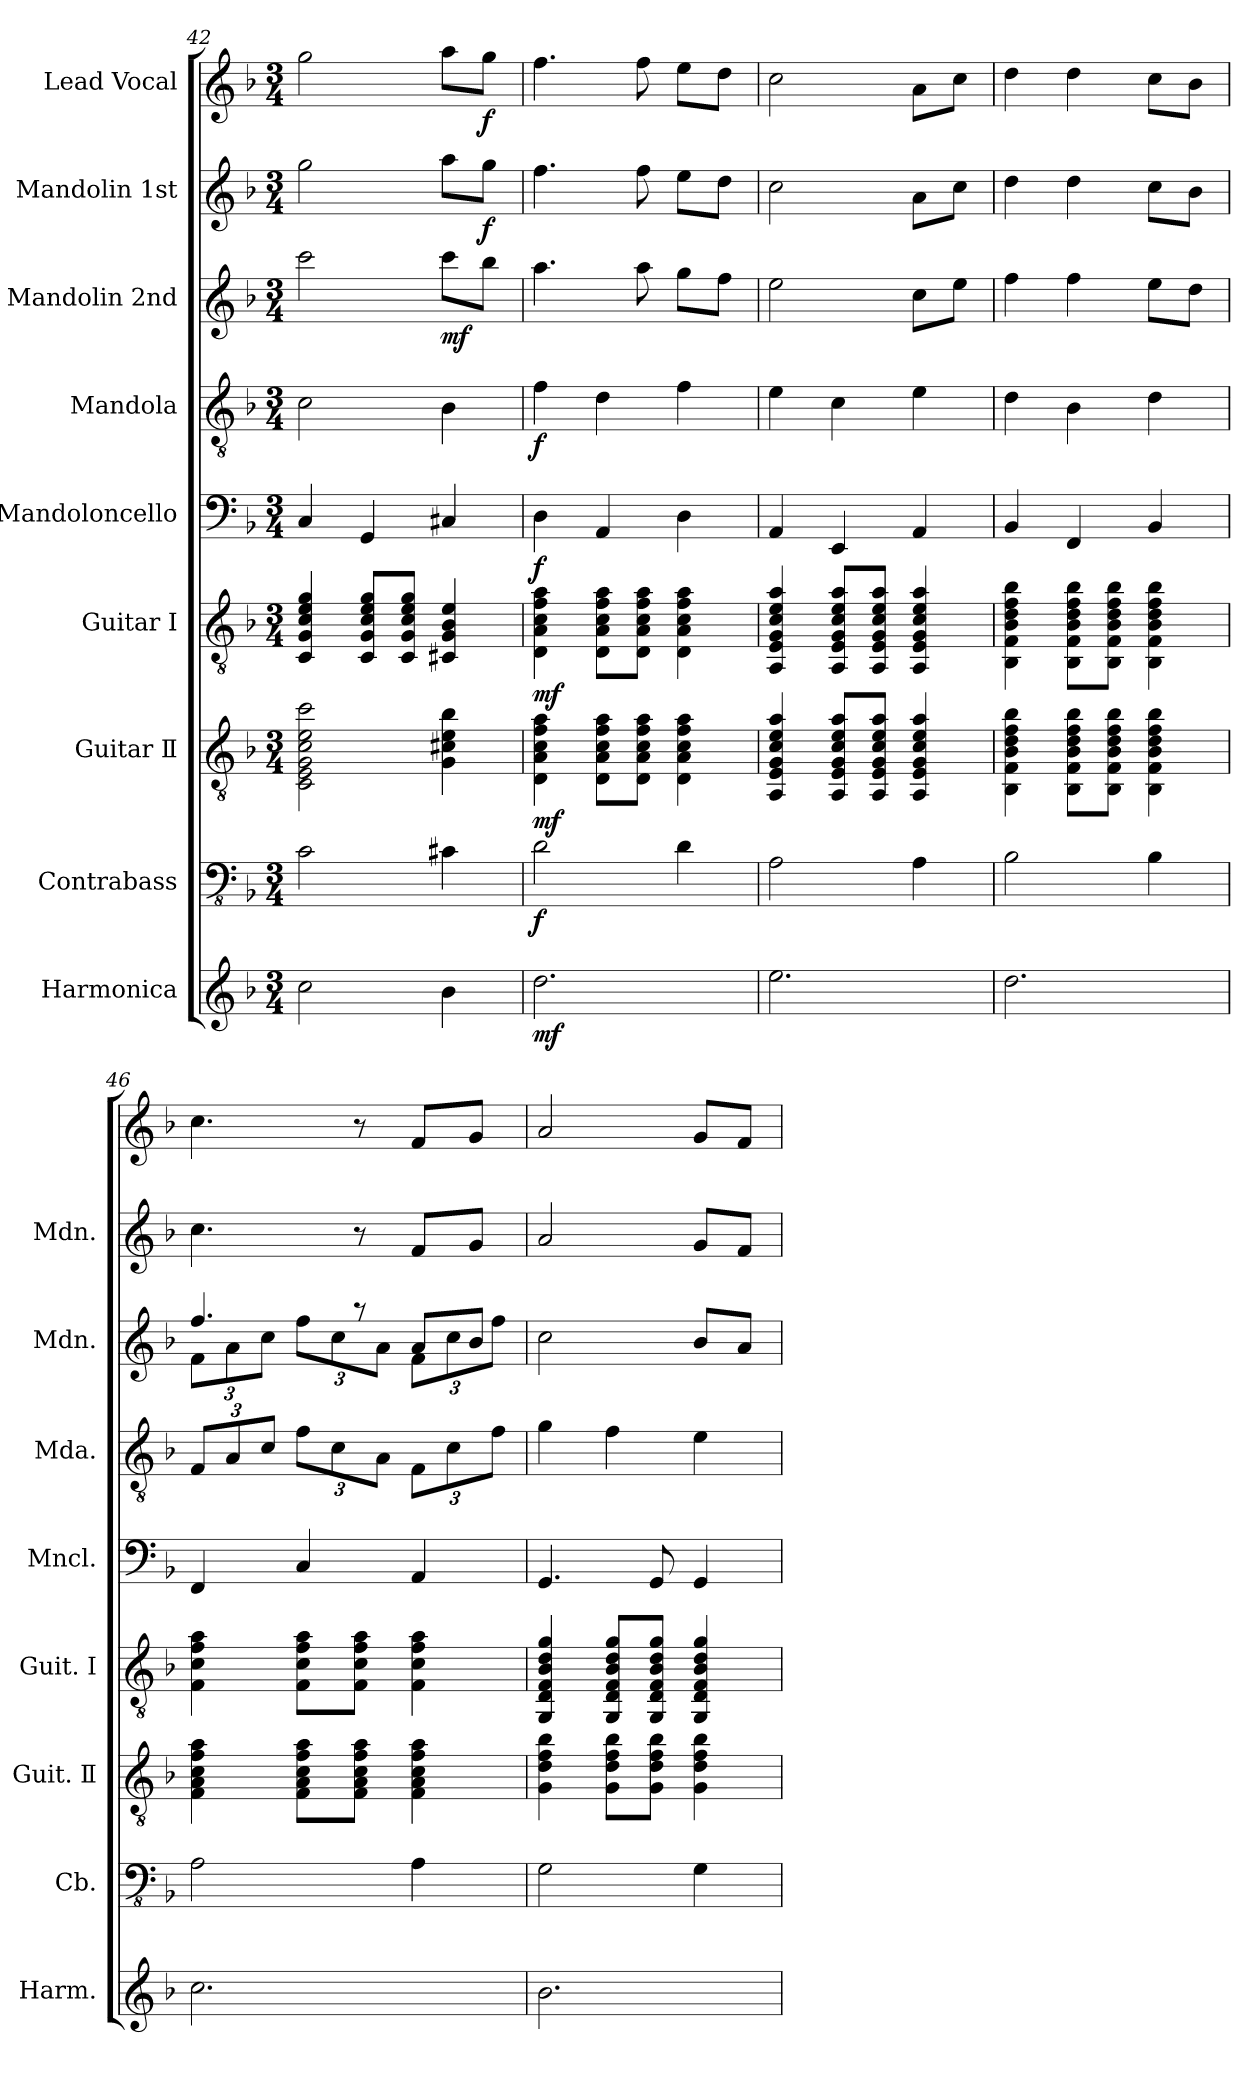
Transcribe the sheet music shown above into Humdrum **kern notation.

**kern	**dynam	**kern	**dynam	**kern	**dynam	**kern	**dynam	**kern	**dynam	**kern	**dynam	**kern	**dynam	**kern	**dynam	**kern	**dynam
*part9	*part9	*part8	*part8	*part7	*part7	*part6	*part6	*part5	*part5	*part4	*part4	*part3	*part3	*part2	*part2	*part1	*part1
*staff9	*staff9	*staff8	*staff8	*staff7	*staff7	*staff6	*staff6	*staff5	*staff5	*staff4	*staff4	*staff3	*staff3	*staff2	*staff2	*staff1	*staff1
*I"Harmonica	*	*I"Contrabass	*	*I"Guitar Ⅱ	*	*I"Guitar Ⅰ	*	*I"Mandoloncello	*	*I"Mandola	*	*I"Mandolin 2nd	*	*I"Mandolin 1st	*	*I"Lead Vocal	*
*I'Harm.	*	*I'Cb.	*	*I'Guit. Ⅱ	*	*I'Guit. Ⅰ	*	*I'Mncl.	*	*I'Mda.	*	*I'Mdn.	*	*I'Mdn.	*	*	*
*clefG2	*	*clefFv4	*	*clefGv2	*	*clefGv2	*	*clefF4	*	*clefGv2	*	*clefG2	*	*clefG2	*	*clefG2	*
*k[b-]	*	*k[b-]	*	*k[b-]	*	*k[b-]	*	*k[b-]	*	*k[b-]	*	*k[b-]	*	*k[b-]	*	*k[b-]	*
*M3/4	*	*M3/4	*	*M3/4	*	*M3/4	*	*M3/4	*	*M3/4	*	*M3/4	*	*M3/4	*	*M3/4	*
=42	=42	=42	=42	=42	=42	=42	=42	=42	=42	=42	=42	=42	=42	=42	=42	=42	=42
2cc	.	2C	.	2C 2E 2G 2c 2e 2cc	.	4C 4G 4c 4e 4g	.	4C	.	2c	.	2ccc	.	2gg	.	2gg	.
.	.	.	.	.	.	8C 8G 8c 8e 8gL	.	4GG	.	.	.	.	.	.	.	.	.
.	.	.	.	.	.	8C 8G 8c 8e 8gJ	.	.	.	.	.	.	.	.	.	.	.
4b-	.	4C#X	.	4G 4c#X 4e 4b-	.	4C#X 4G 4B- 4e	.	4C#X	.	4B-	.	8cccL	mf	8aaL	.	8aaL	.
.	.	.	.	.	.	.	.	.	.	.	.	8bb-J	.	8ggJ	f	8ggJ	f
=43	=43	=43	=43	=43	=43	=43	=43	=43	=43	=43	=43	=43	=43	=43	=43	=43	=43
2.dd	mf	2D	f	4D 4A 4c 4f 4a	mf	4D 4A 4c 4f 4a	mf	4D	f	4f	f	4.aa	.	4.ff	.	4.ff	.
.	.	.	.	8D 8A 8c 8f 8aL	.	8D 8A 8c 8f 8aL	.	4AA	.	4d	.	.	.	.	.	.	.
.	.	.	.	8D 8A 8c 8f 8aJ	.	8D 8A 8c 8f 8aJ	.	.	.	.	.	8aa	.	8ff	.	8ff	.
.	.	4D	.	4D 4A 4c 4f 4a	.	4D 4A 4c 4f 4a	.	4D	.	4f	.	8ggL	.	8eeL	.	8eeL	.
.	.	.	.	.	.	.	.	.	.	.	.	8ffJ	.	8ddJ	.	8ddJ	.
=44	=44	=44	=44	=44	=44	=44	=44	=44	=44	=44	=44	=44	=44	=44	=44	=44	=44
2.ee	.	2AA	.	4AA 4E 4G 4c 4e 4a	.	4AA 4E 4G 4c 4e 4a	.	4AA	.	4e	.	2ee	.	2cc	.	2cc	.
.	.	.	.	8AA 8E 8G 8c 8e 8aL	.	8AA 8E 8G 8c 8e 8aL	.	4EE	.	4c	.	.	.	.	.	.	.
.	.	.	.	8AA 8E 8G 8c 8e 8aJ	.	8AA 8E 8G 8c 8e 8aJ	.	.	.	.	.	.	.	.	.	.	.
.	.	4AA	.	4AA 4E 4G 4c 4e 4a	.	4AA 4E 4G 4c 4e 4a	.	4AA	.	4e	.	8ccL	.	8aL	.	8aL	.
.	.	.	.	.	.	.	.	.	.	.	.	8eeJ	.	8ccJ	.	8ccJ	.
=45	=45	=45	=45	=45	=45	=45	=45	=45	=45	=45	=45	=45	=45	=45	=45	=45	=45
2.dd	.	2BB-	.	4BB- 4F 4B- 4d 4f 4b-	.	4BB- 4F 4B- 4d 4f 4b-	.	4BB-	.	4d	.	4ff	.	4dd	.	4dd	.
.	.	.	.	8BB- 8F 8B- 8d 8f 8b-L	.	8BB- 8F 8B- 8d 8f 8b-L	.	4FF	.	4B-	.	4ff	.	4dd	.	4dd	.
.	.	.	.	8BB- 8F 8B- 8d 8f 8b-J	.	8BB- 8F 8B- 8d 8f 8b-J	.	.	.	.	.	.	.	.	.	.	.
.	.	4BB-	.	4BB- 4F 4B- 4d 4f 4b-	.	4BB- 4F 4B- 4d 4f 4b-	.	4BB-	.	4d	.	8eeL	.	8ccL	.	8ccL	.
.	.	.	.	.	.	.	.	.	.	.	.	8ddJ	.	8b-J	.	8b-J	.
=46	=46	=46	=46	=46	=46	=46	=46	=46	=46	=46	=46	=46	=46	=46	=46	=46	=46
*	*	*	*	*	*	*	*	*	*	*	*	*^	*	*	*	*	*
2.cc	.	2AA	.	4F 4A 4c 4f 4a	.	4F 4c 4f 4a	.	4FF	.	12FL	.	4.ff	12fL	.	4.cc	.	4.cc	.
.	.	.	.	.	.	.	.	.	.	12A	.	.	12a	.	.	.	.	.
.	.	.	.	.	.	.	.	.	.	12cJ	.	.	12ccJ	.	.	.	.	.
.	.	.	.	8F 8A 8c 8f 8aL	.	8F 8c 8f 8aL	.	4C	.	12fL	.	.	12ffL	.	.	.	.	.
.	.	.	.	.	.	.	.	.	.	12c	.	.	12cc	.	.	.	.	.
.	.	.	.	8F 8A 8c 8f 8aJ	.	8F 8c 8f 8aJ	.	.	.	.	.	8r	.	.	8r	.	8r	.
.	.	.	.	.	.	.	.	.	.	12AJ	.	.	12aJ	.	.	.	.	.
.	.	4AA	.	4F 4A 4c 4f 4a	.	4F 4c 4f 4a	.	4AA	.	12FL	.	8aL	12fL	.	8fL	.	8fL	.
.	.	.	.	.	.	.	.	.	.	12c	.	.	12cc	.	.	.	.	.
.	.	.	.	.	.	.	.	.	.	.	.	8b-J	.	.	8gJ	.	8gJ	.
.	.	.	.	.	.	.	.	.	.	12fJ	.	.	12ffJ	.	.	.	.	.
*	*	*	*	*	*	*	*	*	*	*	*	*v	*v	*	*	*	*	*
=47	=47	=47	=47	=47	=47	=47	=47	=47	=47	=47	=47	=47	=47	=47	=47	=47	=47
2.b-	.	2GG	.	4G 4d 4f 4b-	.	4GG 4D 4F 4B- 4d 4g	.	4.GG	.	4g	.	2cc	.	2a	.	2a	.
.	.	.	.	8G 8d 8f 8b-L	.	8GG 8D 8F 8B- 8d 8gL	.	.	.	4f	.	.	.	.	.	.	.
.	.	.	.	8G 8d 8f 8b-J	.	8GG 8D 8F 8B- 8d 8gJ	.	8GG	.	.	.	.	.	.	.	.	.
.	.	4GG	.	4G 4d 4f 4b-	.	4GG 4D 4F 4B- 4d 4g	.	4GG	.	4e	.	8b-L	.	8gL	.	8gL	.
.	.	.	.	.	.	.	.	.	.	.	.	8aJ	.	8fJ	.	8fJ	.
=	=	=	=	=	=	=	=	=	=	=	=	=	=	=	=	=	=
*-	*-	*-	*-	*-	*-	*-	*-	*-	*-	*-	*-	*-	*-	*-	*-	*-	*-
